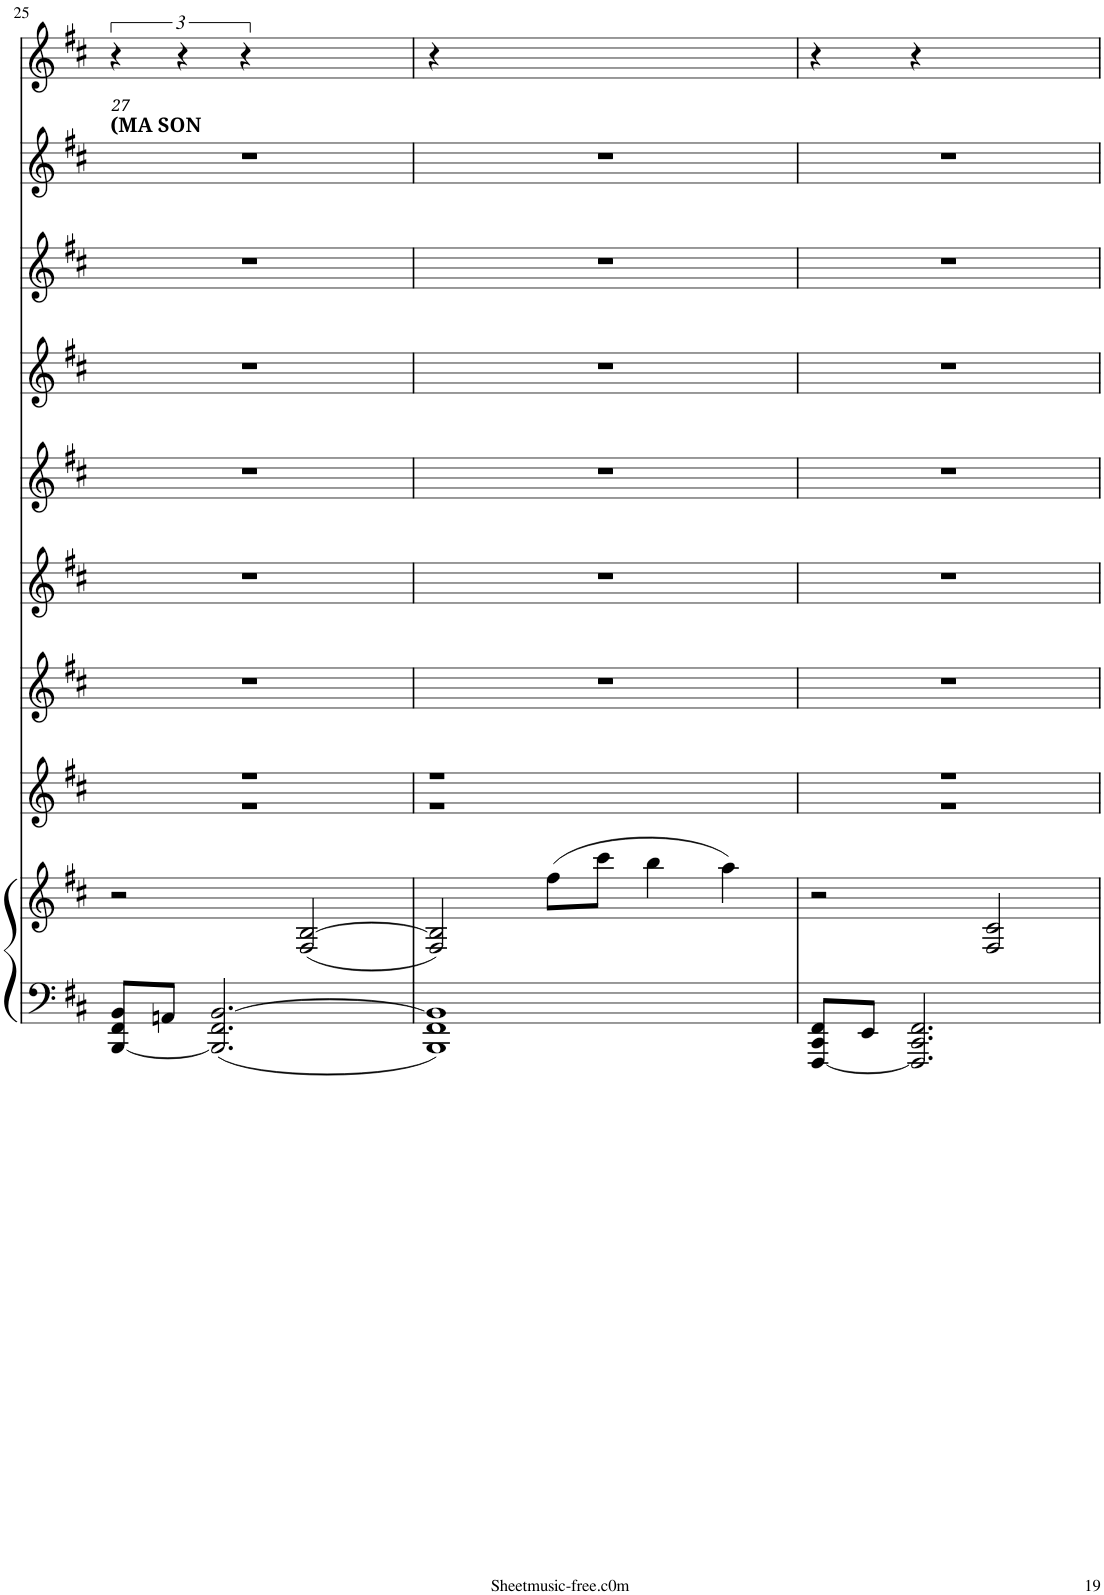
**kern	**kern	**kern	**kern	**kern	**kern	**kern	**kern	**kern	**kern
*part9	*part9	*part8	*part7	*part6	*part5	*part4	*part3	*part2	*part1
*staff10	*staff9	*staff8	*staff7	*staff6	*staff5	*staff4	*staff3	*staff2	*staff1
!!LO:PB:g=z
*clefF4	*clefG2	*clefG2	*clefG2	*clefG2	*clefG2	*clefG2	*clefG2	*clefG2	*clefG2
*k[f#c#]	*k[f#c#]	*k[f#c#]	*k[f#c#]	*k[f#c#]	*k[f#c#]	*k[f#c#]	*k[f#c#]	*k[f#c#]	*k[f#c#]
*M2/2	*M2/2	*	*	*	*	*	*	*	*M2/2
=25	=25	=25	=25	=25	=25	=25	=25	=25	=25
*	*	*^	*	*	*	*	*	*	*
!	!	!	!	!	!	!	!	!	!	!LO:TX:b:i:t=27
!	!	!	!	!	!	!	!	!	!	!LO:TX:b:B:t=(MA SON
[8BBB/ 8FF#/ 8BB/L	2r	1r	1r	1r	1r	1r	1r	1r	1r	2r
8AAn/J	.	.	.	.	.	.	.	.	.	.
2.BBB/] 2.FF#/ [2.BB/	.	.	.	.	.	.	.	.	.	.
.	(2F#/ [2B/	.	.	.	.	.	.	.	.	2ryy
=26	=26	=26	=26	=26	=26	=26	=26	=26	=26	=26
*^	*	*	*	*	*	*	*	*	*	*
*	*^	*	*	*	*	*	*	*	*	*	*
1BB]	1FF#	1BBB	2F#/ 2B/])	1r	1r	1r	1r	1r	1r	1r	1r	4r
.	.	.	.	.	.	.	.	.	.	.	.	2.ryy
.	.	.	(8ff#\L	.	.	.	.	.	.	.	.	.
.	.	.	8ccc#\J	.	.	.	.	.	.	.	.	.
.	.	.	4bb\	.	.	.	.	.	.	.	.	.
4ryy	4ryy	4ryy	4aa\)	4ryy	4ryy	4ryy	4ryy	4ryy	4ryy	4ryy	4ryy	4ryy
*v	*v	*v	*	*	*	*	*	*	*	*	*	*
=27	=27	=27	=27	=27	=27	=27	=27	=27	=27	=27
[8FFF#/ 8CC#/ 8FF#/L	2r	1r	1r	1r	1r	1r	1r	1r	1r	4r
8EE/J	.	.	.	.	.	.	.	.	.	.
2.FFF#/] 2.CC#/ 2.FF#/	.	.	.	.	.	.	.	.	.	4ryy
.	2F#/ 2c#/	.	.	.	.	.	.	.	.	4r
.	.	.	.	.	.	.	.	.	.	2ryy
4ryy	4ryy	4ryy	4ryy	4ryy	4ryy	4ryy	4ryy	4ryy	4ryy	.
*	*	*v	*v	*	*	*	*	*	*	*
=	=	=	=	=	=	=	=	=	=
*-	*-	*-	*-	*-	*-	*-	*-	*-	*-
